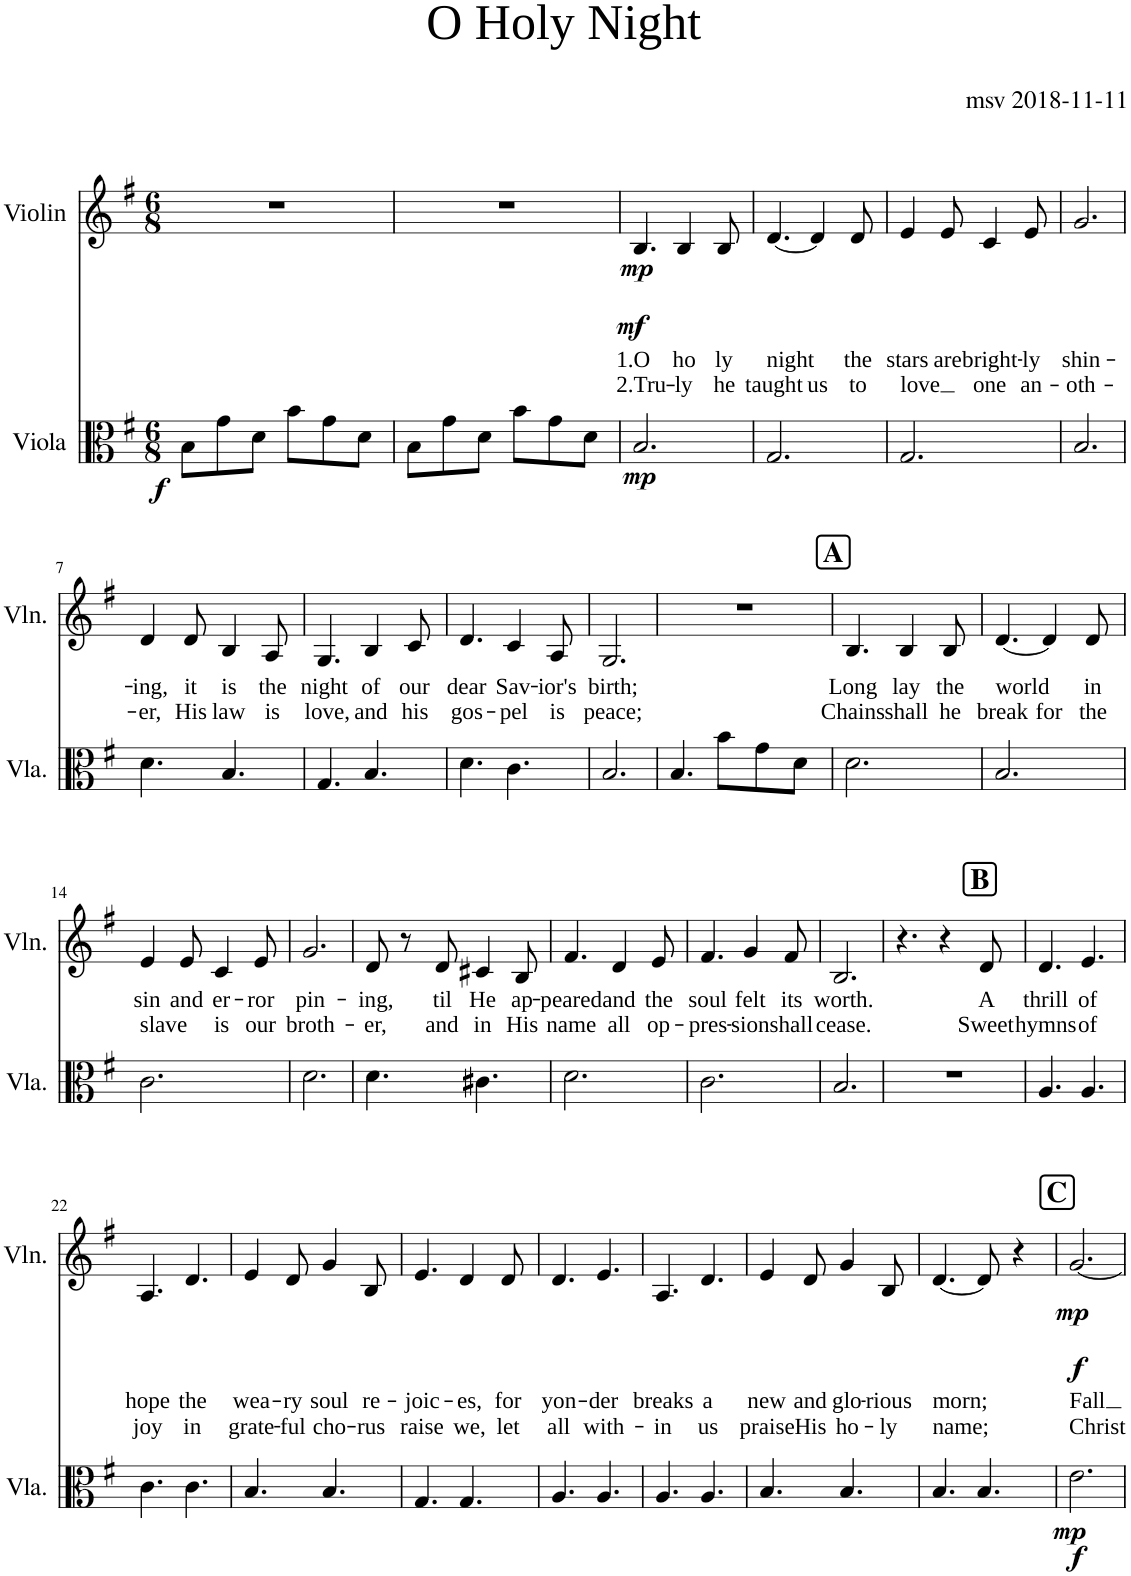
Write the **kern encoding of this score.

**kern	**dynam	**kern	**dynam	**kern	**dynam	**kern	**dynam	**kern	**text	**text	**dynam	**kern	**text	**text	**dynam
*part6	*part6	*part5	*part5	*part4	*part4	*part3	*part3	*part2	*part2	*part2	*part2	*part1	*part1	*part1	*part1
*staff6	*staff6	*staff5	*staff5	*staff4	*staff4	*staff3	*staff3	*staff2	*staff2	*staff2	*staff2	*staff1	*staff1	*staff1	*staff1
*I"Organ	*	*I"Organ	*	*I"Cello	*	*I"Viola	*	*I"Violin	*	*	*	*I"Voice	*	*	*
*I'Org.	*	*I'Org.	*	*I'Cl.	*	*I'Vla.	*	*I'Vln.	*	*	*	*I'Vo.	*	*	*
*stria5	*	*stria5	*	*stria5	*	*	*	*	*	*	*	*stria5	*	*	*
*clefF4	*	*clefG2	*	*clefF4	*	*clefC3	*	*clefG2	*	*	*	*clefG2	*	*	*
*k[f#]	*	*k[f#]	*	*k[f#]	*	*k[f#]	*	*k[f#]	*	*	*	*k[f#]	*	*	*
*M6/8	*	*M6/8	*	*M6/8	*	*M6/8	*	*M6/8	*	*	*	*M6/8	*	*	*
=1	=1	=1	=1	=1	=1	=1	=1	=1	=1	=1	=1	=1	=1	=1	=1
!	!LO:DY:b	!	!LO:DY:b	!	!	!	!LO:DY:b	!	!	!	!	!	!	!	!
8BBBL	f	[2.G [2.d [2.g	mp	2.r	.	8B\L	f	2.r	.	.	.	2.r	.	.	.
8GG	.	.	.	.	.	8g\	.	.	.	.	.	.	.	.	.
8DDJ	.	.	.	.	.	8d\J	.	.	.	.	.	.	.	.	.
8BBL	.	.	.	.	.	8b\L	.	.	.	.	.	.	.	.	.
8GG	.	.	.	.	.	8g\	.	.	.	.	.	.	.	.	.
8DDJ	.	.	.	.	.	8d\J	.	.	.	.	.	.	.	.	.
=2	=2	=2	=2	=2	=2	=2	=2	=2	=2	=2	=2	=2	=2	=2	=2
8BBBL	.	2.G] 2.d] 2.g]	.	2.r	.	8B\L	.	2.r	.	.	.	2.r	.	.	.
8GG	.	.	.	.	.	8g\	.	.	.	.	.	.	.	.	.
8DDJ	.	.	.	.	.	8d\J	.	.	.	.	.	.	.	.	.
8BBL	.	.	.	.	.	8b\L	.	.	.	.	.	.	.	.	.
8GG	.	.	.	.	.	8g\	.	.	.	.	.	.	.	.	.
8DDJ	.	.	.	.	.	8d\J	.	.	.	.	.	.	.	.	.
=3	=3	=3	=3	=3	=3	=3	=3	=3	=3	=3	=3	=3	=3	=3	=3
!	!	!	!	!	!LO:DY:b	!	!LO:DY:b	!	!LO:LY:b	!LO:LY:b	!LO:DY:b	!	!	!	!
!	!	!	!	!	!	!	!	!	!	!	!LO:DY:n=1:b	!	!	!	!LO:DY:b
8BBBL	.	[2.G [2.d [2.g	.	2.BB	mp	2.B/	mp	4.B/	1.O	2.Tru-	mp mf	4.B	1.O	2.Tru-	mf
8GG	.	.	.	.	.	.	.	.	.	.	.	.	.	.	.
8DDJ	.	.	.	.	.	.	.	.	.	.	.	.	.	.	.
!	!	!	!	!	!	!	!	!	!LO:LY:b	!LO:LY:b	!	!	!	!	!
8BBL	.	.	.	.	.	.	.	4B/	ho	-ly	.	4B	ho	-ly	.
8GG	.	.	.	.	.	.	.	.	.	.	.	.	.	.	.
!	!	!	!	!	!	!	!	!	!LO:LY:b	!LO:LY:b	!	!	!	!	!
8DDJ	.	.	.	.	.	.	.	8B/	-ly	he	.	8B	-ly	he	.
=4	=4	=4	=4	=4	=4	=4	=4	=4	=4	=4	=4	=4	=4	=4	=4
!	!	!	!	!	!	!	!	!	!LO:LY:b	!LO:LY:b	!	!	!	!	!
8BBBL	.	2.G] 2.d] 2.g]	.	2.GG	.	2.G/	.	[4.d/	night	taught	.	[4.d	night	taught	.
8GG	.	.	.	.	.	.	.	.	.	.	.	.	.	.	.
8DDJ	.	.	.	.	.	.	.	.	.	.	.	.	.	.	.
!	!	!	!	!	!	!	!	!	!	!LO:LY:b	!	!	!	!	!
8BBL	.	.	.	.	.	.	.	4d/]	.	us	.	4d]	.	us	.
8GG	.	.	.	.	.	.	.	.	.	.	.	.	.	.	.
!	!	!	!	!	!	!	!	!	!LO:LY:b	!LO:LY:b	!	!	!	!	!
8DDJ	.	.	.	.	.	.	.	8d/	the	to	.	8d	the	to	.
=5	=5	=5	=5	=5	=5	=5	=5	=5	=5	=5	=5	=5	=5	=5	=5
!	!	!	!	!	!	!	!	!	!LO:LY:b	!LO:LY:b	!	!	!	!	!
8CCL	.	2.G 2.c 2.g	.	2.GG	.	2.G/	.	4e/	stars	love	.	4e	stars	love	.
8GG	.	.	.	.	.	.	.	.	.	.	.	.	.	.	.
!	!	!	!	!	!	!	!	!	!LO:LY:b	!	!	!	!	!	!
8DDJ	.	.	.	.	.	.	.	8e/	are	.	.	8e	are	.	.
!	!	!	!	!	!	!	!	!	!LO:LY:b	!LO:LY:b	!	!	!	!	!
8CL	.	.	.	.	.	.	.	4c/	bright-	one	.	4c	bright-	one	.
8GG	.	.	.	.	.	.	.	.	.	.	.	.	.	.	.
!	!	!	!	!	!	!	!	!	!LO:LY:b	!LO:LY:b	!	!	!	!	!
8EEJ	.	.	.	.	.	.	.	8e/	-ly	an-	.	8e	-ly	an-	.
=6	=6	=6	=6	=6	=6	=6	=6	=6	=6	=6	=6	=6	=6	=6	=6
!	!	!	!	!	!	!	!	!	!LO:LY:b	!LO:LY:b	!	!	!	!	!
8BBBL	.	2.G 2.d 2.g	.	2.BB	.	2.B/	.	2.g/	shin-	-oth-	.	2.g	shin-	-oth-	.
8GG	.	.	.	.	.	.	.	.	.	.	.	.	.	.	.
8DDJ	.	.	.	.	.	.	.	.	.	.	.	.	.	.	.
8BBL	.	.	.	.	.	.	.	.	.	.	.	.	.	.	.
8GG	.	.	.	.	.	.	.	.	.	.	.	.	.	.	.
8DDJ	.	.	.	.	.	.	.	.	.	.	.	.	.	.	.
!!LO:LB:g=z
=7	=7	=7	=7	=7	=7	=7	=7	=7	=7	=7	=7	=7	=7	=7	=7
!	!	!	!	!	!	!	!	!	!LO:LY:b	!LO:LY:b	!	!	!	!	!
8BBBL	.	2.G 2.d 2.g	.	4.D	.	4.d\	.	4d/	-ing,	-er,	.	4d	-ing,	-er,	.
8GG	.	.	.	.	.	.	.	.	.	.	.	.	.	.	.
!	!	!	!	!	!	!	!	!	!LO:LY:b	!LO:LY:b	!	!	!	!	!
8DDJ	.	.	.	.	.	.	.	8d/	it	His	.	8d	it	His	.
!	!	!	!	!	!	!	!	!	!LO:LY:b	!LO:LY:b	!	!	!	!	!
8BBL	.	.	.	4.BB	.	4.B/	.	4B/	is	law	.	4B	is	law	.
8GG	.	.	.	.	.	.	.	.	.	.	.	.	.	.	.
!	!	!	!	!	!	!	!	!	!LO:LY:b	!LO:LY:b	!	!	!	!	!
8DDJ	.	.	.	.	.	.	.	8A/	the	is	.	8A	the	is	.
=8	=8	=8	=8	=8	=8	=8	=8	=8	=8	=8	=8	=8	=8	=8	=8
!	!	!	!	!	!	!	!	!	!LO:LY:b	!LO:LY:b	!	!	!	!	!
8BBBL	.	2.G 2.d	.	4.GG	.	4.G/	.	4.G/	night	love,	.	4.G	night	love,	.
8GG	.	.	.	.	.	.	.	.	.	.	.	.	.	.	.
8DDJ	.	.	.	.	.	.	.	.	.	.	.	.	.	.	.
!	!	!	!	!	!	!	!	!	!LO:LY:b	!LO:LY:b	!	!	!	!	!
8BBL	.	.	.	4.BB	.	4.B/	.	4B/	of	and	.	4B	of	and	.
8GG	.	.	.	.	.	.	.	.	.	.	.	.	.	.	.
!	!	!	!	!	!	!	!	!	!LO:LY:b	!LO:LY:b	!	!	!	!	!
8DDJ	.	.	.	.	.	.	.	8c/	our	his	.	8c	our	his	.
=9	=9	=9	=9	=9	=9	=9	=9	=9	=9	=9	=9	=9	=9	=9	=9
!	!	!	!	!	!	!	!	!	!LO:LY:b	!LO:LY:b	!	!	!	!	!
8DDL	.	2.A 2.d	.	4.D	.	4.d\	.	4.d/	dear	gos-	.	4.d	dear	gos-	.
8FF#	.	.	.	.	.	.	.	.	.	.	.	.	.	.	.
8DDJ	.	.	.	.	.	.	.	.	.	.	.	.	.	.	.
!	!	!	!	!	!	!	!	!	!LO:LY:b	!LO:LY:b	!	!	!	!	!
8AAL	.	.	.	4.C	.	4.c\	.	4c/	Sav-	-pel	.	4c	Sav-	-pel	.
8FF#	.	.	.	.	.	.	.	.	.	.	.	.	.	.	.
!	!	!	!	!	!	!	!	!	!LO:LY:b	!LO:LY:b	!	!	!	!	!
8DDJ	.	.	.	.	.	.	.	8A/	-ior's	is	.	8A	-ior's	is	.
=10	=10	=10	=10	=10	=10	=10	=10	=10	=10	=10	=10	=10	=10	=10	=10
!	!	!	!	!	!	!	!	!	!LO:LY:b	!LO:LY:b	!	!	!	!	!
8BBBL	.	2.G 2.d 2.g	.	2.BB	.	2.B/	.	2.G/	birth;	peace;	.	2.G	birth;	peace;	.
8GG	.	.	.	.	.	.	.	.	.	.	.	.	.	.	.
8DDJ	.	.	.	.	.	.	.	.	.	.	.	.	.	.	.
8BBL	.	.	.	.	.	.	.	.	.	.	.	.	.	.	.
8GG	.	.	.	.	.	.	.	.	.	.	.	.	.	.	.
8DDJ	.	.	.	.	.	.	.	.	.	.	.	.	.	.	.
=11	=11	=11	=11	=11	=11	=11	=11	=11	=11	=11	=11	=11	=11	=11	=11
8BBBL	.	[2.G [2.d [2.g	.	2.r	.	4.B/	.	2.r	.	.	.	2.r	.	.	.
8GG	.	.	.	.	.	.	.	.	.	.	.	.	.	.	.
8DDJ	.	.	.	.	.	.	.	.	.	.	.	.	.	.	.
8BBL	.	.	.	.	.	8b\L	.	.	.	.	.	.	.	.	.
8GG	.	.	.	.	.	8g\	.	.	.	.	.	.	.	.	.
8DDJ	.	.	.	.	.	8d\J	.	.	.	.	.	.	.	.	.
!!LO:REH:place=s1:a:B:cj:fs=14:t=A
=12	=12	=12	=12	=12	=12	=12	=12	=12	=12	=12	=12	=12	=12	=12	=12
!	!	!	!	!	!	!	!	!	!LO:LY:b	!LO:LY:b	!	!	!	!	!
8BBBL	.	2.G_ 2.d_ 2.g_	.	2.D	.	2.d\	.	4.B/	Long	Chains	.	4.B	Long	Chains	.
8GG	.	.	.	.	.	.	.	.	.	.	.	.	.	.	.
8DDJ	.	.	.	.	.	.	.	.	.	.	.	.	.	.	.
!	!	!	!	!	!	!	!	!	!LO:LY:b	!LO:LY:b	!	!	!	!	!
8BBL	.	.	.	.	.	.	.	4B/	lay	shall	.	4B	lay	shall	.
8GG	.	.	.	.	.	.	.	.	.	.	.	.	.	.	.
!	!	!	!	!	!	!	!	!	!LO:LY:b	!LO:LY:b	!	!	!	!	!
8DDJ	.	.	.	.	.	.	.	8B/	the	he	.	8B	the	he	.
=13	=13	=13	=13	=13	=13	=13	=13	=13	=13	=13	=13	=13	=13	=13	=13
!	!	!	!	!	!	!	!	!	!LO:LY:b	!LO:LY:b	!	!	!	!	!
8BBBL	.	2.G] 2.d] 2.g]	.	2.BB	.	2.B/	.	[4.d/	world	break	.	[4.d	world	break	.
8GG	.	.	.	.	.	.	.	.	.	.	.	.	.	.	.
8DDJ	.	.	.	.	.	.	.	.	.	.	.	.	.	.	.
!	!	!	!	!	!	!	!	!	!	!LO:LY:b	!	!	!	!	!
8BBL	.	.	.	.	.	.	.	4d/]	.	for	.	4d]	.	for	.
8GG	.	.	.	.	.	.	.	.	.	.	.	.	.	.	.
!	!	!	!	!	!	!	!	!	!LO:LY:b	!LO:LY:b	!	!	!	!	!
8DDJ	.	.	.	.	.	.	.	8d/	in	the	.	8d	in	the	.
!!LO:LB:g=z
=14	=14	=14	=14	=14	=14	=14	=14	=14	=14	=14	=14	=14	=14	=14	=14
!	!	!	!	!	!	!	!	!	!LO:LY:b	!LO:LY:b	!	!	!	!	!
8CCL	.	2.G 2.c 2.g	.	2.C	.	2.c\	.	4e/	sin	slave	.	4e	sin	slave	.
8GG	.	.	.	.	.	.	.	.	.	.	.	.	.	.	.
!	!	!	!	!	!	!	!	!	!LO:LY:b	!	!	!	!	!	!
8EEJ	.	.	.	.	.	.	.	8e/	and	.	.	8e	and	.	.
!	!	!	!	!	!	!	!	!	!LO:LY:b	!LO:LY:b	!	!	!	!	!
8CL	.	.	.	.	.	.	.	4c/	er-	is	.	4c	er-	is	.
8GG	.	.	.	.	.	.	.	.	.	.	.	.	.	.	.
!	!	!	!	!	!	!	!	!	!LO:LY:b	!LO:LY:b	!	!	!	!	!
8EEJ	.	.	.	.	.	.	.	8e/	-ror	our	.	8e	-ror	our	.
=15	=15	=15	=15	=15	=15	=15	=15	=15	=15	=15	=15	=15	=15	=15	=15
!	!	!	!	!	!	!	!	!	!LO:LY:b	!LO:LY:b	!	!	!	!	!
8BBBL	.	2.G 2.d 2.g	.	2.D	.	2.d\	.	2.g/	pin-	broth-	.	2.g	pin-	broth-	.
8GG	.	.	.	.	.	.	.	.	.	.	.	.	.	.	.
8DDJ	.	.	.	.	.	.	.	.	.	.	.	.	.	.	.
8BBL	.	.	.	.	.	.	.	.	.	.	.	.	.	.	.
8GG	.	.	.	.	.	.	.	.	.	.	.	.	.	.	.
8DDJ	.	.	.	.	.	.	.	.	.	.	.	.	.	.	.
=16	=16	=16	=16	=16	=16	=16	=16	=16	=16	=16	=16	=16	=16	=16	=16
!	!	!	!	!	!	!	!	!	!LO:LY:b	!LO:LY:b	!	!	!	!	!
8BBBL	.	2.G 2.g	.	4.D	.	4.d\	.	8d/	-ing,	-er,	.	8d	-ing,	-er,	.
8FF#	.	.	.	.	.	.	.	8r	.	.	.	8r	.	.	.
!	!	!	!	!	!	!	!	!	!LO:LY:b	!LO:LY:b	!	!	!	!	!
8DDJ	.	.	.	.	.	.	.	8d/	til	and	.	8d	til	and	.
!	!	!	!	!	!	!	!	!	!LO:LY:b	!LO:LY:b	!	!	!	!	!
8C#XL	.	.	.	4.C#X	.	4.c#X\	.	4c#X/	He	in	.	4c#X	He	in	.
8GG	.	.	.	.	.	.	.	.	.	.	.	.	.	.	.
!	!	!	!	!	!	!	!	!	!LO:LY:b	!LO:LY:b	!	!	!	!	!
8DDJ	.	.	.	.	.	.	.	8B/	ap-	His	.	8B	ap-	His	.
=17	=17	=17	=17	=17	=17	=17	=17	=17	=17	=17	=17	=17	=17	=17	=17
!	!	!	!	!	!	!	!	!	!LO:LY:b	!LO:LY:b	!	!	!	!	!
8BBBL	.	2.F# 2.f#	.	2.D	.	2.d\	.	4.f#/	-peared	name	.	4.f#	-peared	name	.
8FF#	.	.	.	.	.	.	.	.	.	.	.	.	.	.	.
8DDJ	.	.	.	.	.	.	.	.	.	.	.	.	.	.	.
!	!	!	!	!	!	!	!	!	!LO:LY:b	!LO:LY:b	!	!	!	!	!
8BBL	.	.	.	.	.	.	.	4d/	and	all	.	4d	and	all	.
8GG	.	.	.	.	.	.	.	.	.	.	.	.	.	.	.
!	!	!	!	!	!	!	!	!	!LO:LY:b	!LO:LY:b	!	!	!	!	!
8EEJ	.	.	.	.	.	.	.	8e/	the	op-	.	8e	the	op-	.
=18	=18	=18	=18	=18	=18	=18	=18	=18	=18	=18	=18	=18	=18	=18	=18
!	!	!	!	!	!	!	!	!	!LO:LY:b	!LO:LY:b	!	!	!	!	!
8CCL	.	2.F# 2.f#	.	2.C	.	2.c\	.	4.f#/	soul	-pres-	.	4.f#	soul	-pres-	.
8FF#	.	.	.	.	.	.	.	.	.	.	.	.	.	.	.
8EEJ	.	.	.	.	.	.	.	.	.	.	.	.	.	.	.
!	!	!	!	!	!	!	!	!	!LO:LY:b	!LO:LY:b	!	!	!	!	!
8GGL	.	.	.	.	.	.	.	4g/	felt	-sion	.	4g	felt	-sion	.
8FF#	.	.	.	.	.	.	.	.	.	.	.	.	.	.	.
!	!	!	!	!	!	!	!	!	!LO:LY:b	!LO:LY:b	!	!	!	!	!
8DDJ	.	.	.	.	.	.	.	8f#/	its	shall	.	8f#	its	shall	.
=19	=19	=19	=19	=19	=19	=19	=19	=19	=19	=19	=19	=19	=19	=19	=19
!	!	!	!	!	!	!	!	!	!LO:LY:b	!LO:LY:b	!	!	!	!	!
8BBBL	.	2.BB 2.B	.	2.BB	.	2.B/	.	2.B/	worth.	cease.	.	2.B	worth.	cease.	.
8GG	.	.	.	.	.	.	.	.	.	.	.	.	.	.	.
8DDJ	.	.	.	.	.	.	.	.	.	.	.	.	.	.	.
8BBL	.	.	.	.	.	.	.	.	.	.	.	.	.	.	.
8GG	.	.	.	.	.	.	.	.	.	.	.	.	.	.	.
8DDJ	.	.	.	.	.	.	.	.	.	.	.	.	.	.	.
!!LO:REH:place=s1:a:B:cj:fs=14:t=B:qo=2.5
=20	=20	=20	=20	=20	=20	=20	=20	=20	=20	=20	=20	=20	=20	=20	=20
!	!	!	!	!	!	!	!	!	!	!	!	!LO:N:vis=4	!	!	!
8BBBL	.	2.BB 2.B	.	2.r	.	2.r	.	4.r	.	.	.	4.r	.	.	.
8GG	.	.	.	.	.	.	.	.	.	.	.	.	.	.	.
8DDJ	.	.	.	.	.	.	.	.	.	.	.	.	.	.	.
8BBL	.	.	.	.	.	.	.	4r	.	.	.	4r	.	.	.
8GG	.	.	.	.	.	.	.	.	.	.	.	.	.	.	.
!	!	!	!	!	!	!	!	!	!LO:LY:b	!LO:LY:b	!	!	!	!	!
8DDJ	.	.	.	.	.	.	.	8d/	A	Sweet	.	8d	A	Sweet	.
=21	=21	=21	=21	=21	=21	=21	=21	=21	=21	=21	=21	=21	=21	=21	=21
*	*	*^	*	*	*	*	*	*	*	*	*	*	*	*	*
!	!	!	!	!	!	!	!	!	!	!LO:LY:b	!LO:LY:b	!	!	!	!	!
8CCL	.	4.f#	[2.F#	.	2.AA	.	4.A/	.	4.d/	thrill	hymns	.	4.d	thrill	hymns	.
8FF#	.	.	.	.	.	.	.	.	.	.	.	.	.	.	.	.
8DDJ	.	.	.	.	.	.	.	.	.	.	.	.	.	.	.	.
!	!	!	!	!	!	!	!	!	!	!LO:LY:b	!LO:LY:b	!	!	!	!	!
8AAL	.	4.d	.	.	.	.	4.A/	.	4.e/	of	of	.	4.e	of	of	.
8FF#	.	.	.	.	.	.	.	.	.	.	.	.	.	.	.	.
8DDJ	.	.	.	.	.	.	.	.	.	.	.	.	.	.	.	.
!!LO:LB:g=z
=22	=22	=22	=22	=22	=22	=22	=22	=22	=22	=22	=22	=22	=22	=22	=22	=22
!	!	!	!	!	!	!	!	!	!	!LO:LY:b	!LO:LY:b	!	!	!	!	!
8CCL	.	4.f#	2.F#]	.	2.C	.	4.c\	.	4.A/	hope	joy	.	4.A	hope	joy	.
8FF#	.	.	.	.	.	.	.	.	.	.	.	.	.	.	.	.
8DDJ	.	.	.	.	.	.	.	.	.	.	.	.	.	.	.	.
!	!	!	!	!	!	!	!	!	!	!LO:LY:b	!LO:LY:b	!	!	!	!	!
8AAL	.	4.d	.	.	.	.	4.c\	.	4.d/	the	in	.	4.d	the	in	.
8FF#	.	.	.	.	.	.	.	.	.	.	.	.	.	.	.	.
8DDJ	.	.	.	.	.	.	.	.	.	.	.	.	.	.	.	.
=23	=23	=23	=23	=23	=23	=23	=23	=23	=23	=23	=23	=23	=23	=23	=23	=23
!	!	!	!	!	!	!	!	!	!	!LO:LY:b	!LO:LY:b	!	!	!	!	!
8BBBL	.	4.g	[2.G	.	2.BB	.	4.B/	.	4e/	wea-	grate-	.	4e	wea-	grate-	.
8GG	.	.	.	.	.	.	.	.	.	.	.	.	.	.	.	.
!	!	!	!	!	!	!	!	!	!	!LO:LY:b	!LO:LY:b	!	!	!	!	!
8DDJ	.	.	.	.	.	.	.	.	8d/	-ry	-ful	.	8d	-ry	-ful	.
!	!	!	!	!	!	!	!	!	!	!LO:LY:b	!LO:LY:b	!	!	!	!	!
8BBL	.	4.d	.	.	.	.	4.B/	.	4g/	soul	cho-	.	4g	soul	cho-	.
8GG	.	.	.	.	.	.	.	.	.	.	.	.	.	.	.	.
!	!	!	!	!	!	!	!	!	!	!LO:LY:b	!LO:LY:b	!	!	!	!	!
8DDJ	.	.	.	.	.	.	.	.	8B/	re-	-rus	.	8B	re-	-rus	.
=24	=24	=24	=24	=24	=24	=24	=24	=24	=24	=24	=24	=24	=24	=24	=24	=24
!	!	!	!	!	!	!	!	!	!	!LO:LY:b	!LO:LY:b	!	!	!	!	!
8BBBL	.	4.g	2.G]	.	2.GG	.	4.G/	.	4.e/	-joic-	raise	.	4.e	-joic-	raise	.
8GG	.	.	.	.	.	.	.	.	.	.	.	.	.	.	.	.
8DDJ	.	.	.	.	.	.	.	.	.	.	.	.	.	.	.	.
!	!	!	!	!	!	!	!	!	!	!LO:LY:b	!LO:LY:b	!	!	!	!	!
8BBL	.	4.d	.	.	.	.	4.G/	.	4d/	-es,	we,	.	4d	-es,	we,	.
8GG	.	.	.	.	.	.	.	.	.	.	.	.	.	.	.	.
!	!	!	!	!	!	!	!	!	!	!LO:LY:b	!LO:LY:b	!	!	!	!	!
8DDJ	.	.	.	.	.	.	.	.	8d/	for	let	.	8d	for	let	.
=25	=25	=25	=25	=25	=25	=25	=25	=25	=25	=25	=25	=25	=25	=25	=25	=25
!	!	!	!	!	!	!	!	!	!	!LO:LY:b	!LO:LY:b	!	!	!	!	!
8CCL	.	4.f#	[2.F#	.	2.AA	.	4.A/	.	4.d/	yon-	all	.	4.d	yon-	all	.
8FF#	.	.	.	.	.	.	.	.	.	.	.	.	.	.	.	.
8DDJ	.	.	.	.	.	.	.	.	.	.	.	.	.	.	.	.
!	!	!	!	!	!	!	!	!	!	!LO:LY:b	!LO:LY:b	!	!	!	!	!
8AAL	.	4.d	.	.	.	.	4.A/	.	4.e/	-der	with-	.	4.e	-der	with-	.
8FF#	.	.	.	.	.	.	.	.	.	.	.	.	.	.	.	.
8DDJ	.	.	.	.	.	.	.	.	.	.	.	.	.	.	.	.
=26	=26	=26	=26	=26	=26	=26	=26	=26	=26	=26	=26	=26	=26	=26	=26	=26
!	!	!	!	!	!	!	!	!	!	!LO:LY:b	!LO:LY:b	!	!	!	!	!
8CCL	.	4.f#	2.F#]	.	2.AA	.	4.A/	.	4.A/	breaks	-in	.	4.A	breaks	-in	.
8FF#	.	.	.	.	.	.	.	.	.	.	.	.	.	.	.	.
8DDJ	.	.	.	.	.	.	.	.	.	.	.	.	.	.	.	.
!	!	!	!	!	!	!	!	!	!	!LO:LY:b	!LO:LY:b	!	!	!	!	!
8AAL	.	4.d	.	.	.	.	4.A/	.	4.d/	a	us	.	4.d	a	us	.
8FF#	.	.	.	.	.	.	.	.	.	.	.	.	.	.	.	.
8DDJ	.	.	.	.	.	.	.	.	.	.	.	.	.	.	.	.
=27	=27	=27	=27	=27	=27	=27	=27	=27	=27	=27	=27	=27	=27	=27	=27	=27
!	!	!	!	!	!	!	!	!	!	!LO:LY:b	!LO:LY:b	!	!	!	!	!
8BBBL	.	4.g	2.G	.	2.BB	.	4.B/	.	4e/	new	praise	.	4e	new	praise	.
8GG	.	.	.	.	.	.	.	.	.	.	.	.	.	.	.	.
!	!	!	!	!	!	!	!	!	!	!LO:LY:b	!LO:LY:b	!	!	!	!	!
8DDJ	.	.	.	.	.	.	.	.	8d/	and	His	.	8d	and	His	.
!	!	!	!	!	!	!	!	!	!	!LO:LY:b	!LO:LY:b	!	!	!	!	!
8BBL	.	4.d	.	.	.	.	4.B/	.	4g/	glo-	ho-	.	4g	glo-	ho-	.
8GG	.	.	.	.	.	.	.	.	.	.	.	.	.	.	.	.
!	!	!	!	!	!	!	!	!	!	!LO:LY:b	!LO:LY:b	!	!	!	!	!
8DDJ	.	.	.	.	.	.	.	.	8B/	-rious	-ly	.	8B	-rious	-ly	.
*	*	*v	*v	*	*	*	*	*	*	*	*	*	*	*	*	*
=28	=28	=28	=28	=28	=28	=28	=28	=28	=28	=28	=28	=28	=28	=28	=28
!	!	!	!	!	!	!	!	!	!LO:LY:b	!LO:LY:b	!	!	!	!	!
8BBBL	.	4.G 4.g	.	2.BB	.	4.B/	.	[4.d/	morn;	name;	.	[4.d	morn;	name;	.
8GG	.	.	.	.	.	.	.	.	.	.	.	.	.	.	.
8DDJ	.	.	.	.	.	.	.	.	.	.	.	.	.	.	.
8BBL	.	8r	.	.	.	4.B/	.	8d/]	.	.	.	8d]	.	.	.
8GG	.	4r	.	.	.	.	.	4r	.	.	.	4r	.	.	.
8DDJ	.	.	.	.	.	.	.	.	.	.	.	.	.	.	.
!!LO:REH:place=s1:a:B:cj:fs=14:t=C
=29	=29	=29	=29	=29	=29	=29	=29	=29	=29	=29	=29	=29	=29	=29	=29
!	!LO:DY:b	!	!LO:DY:b	!	!LO:DY:b	!	!LO:DY:b	!	!LO:LY:b	!LO:LY:b	!	!	!	!	!
!	!	!	!	!	!	!	!LO:DY:n=1:b	!	!	!	!LO:DY:b	!	!	!	!
!	!	!	!	!	!	!	!	!	!	!	!LO:DY:n=1:b	!	!	!	!LO:DY:b
8BBBL	f	[2.E [2.e	mp	2.E	mp	2.e\	f mp	[2.g/	Fall	Christ	mp f	[2.g	Fall	Christ	f
8GG	.	.	.	.	.	.	.	.	.	.	.	.	.	.	.
8EEJ	.	.	.	.	.	.	.	.	.	.	.	.	.	.	.
8BBL	.	.	.	.	.	.	.	.	.	.	.	.	.	.	.
8GG	.	.	.	.	.	.	.	.	.	.	.	.	.	.	.
8EEJ	.	.	.	.	.	.	.	.	.	.	.	.	.	.	.
=	=	=	=	=	=	=	=	=	=	=	=	=	=	=	=
*-	*-	*-	*-	*-	*-	*-	*-	*-	*-	*-	*-	*-	*-	*-	*-
